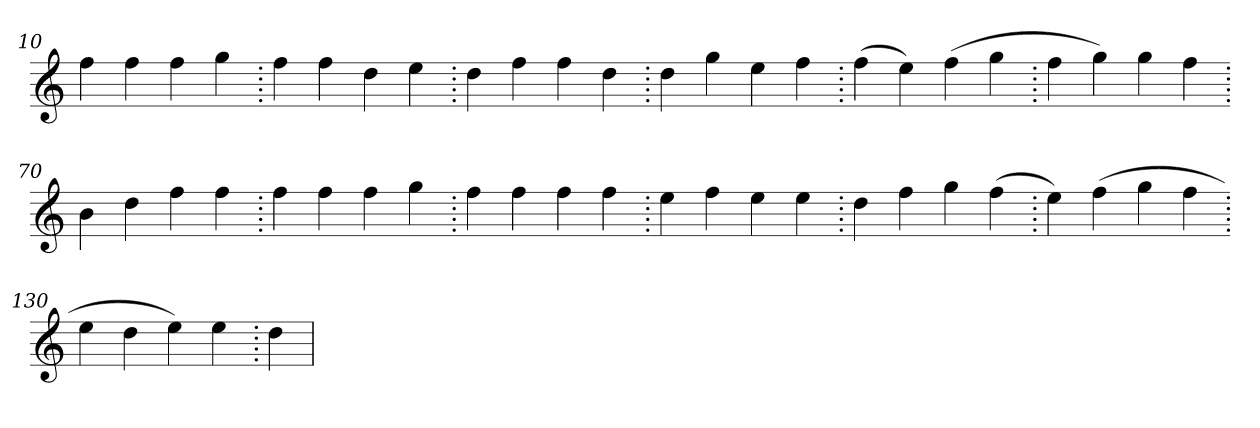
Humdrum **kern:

**kern
*part1
*staff1
*clefG2
=10.
4ff
4ff
4ff
4gg
=20.
4ff
4ff
4dd
4ee
=30.
4dd
4ff
4ff
4dd
=40.
4dd
4gg
4ee
4ff
=50.
(>4ff
4ee)
(>4ff
4gg
=60.
4ff
4gg)
4gg
4ff
=70.
4b
4dd
4ff
4ff
=80.
4ff
4ff
4ff
4gg
=90.
4ff
4ff
4ff
4ff
=100.
4ee
4ff
4ee
4ee
=110.
4dd
4ff
4gg
(>4ff
=120.
4ee)
(>4ff
4gg
4ff
=130.
4ee
4dd
4ee)
4ee
=140.
4dd
=
*-
